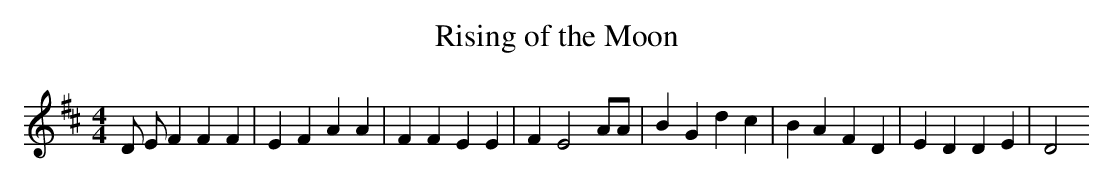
X:1
T:Rising of the Moon
M:4/4
L:1/4
K:D
D/2 E/2 FFF|EFAA|FFEE|FE2 A/2A/2|BGdc|BAFD|EDDE|D2
